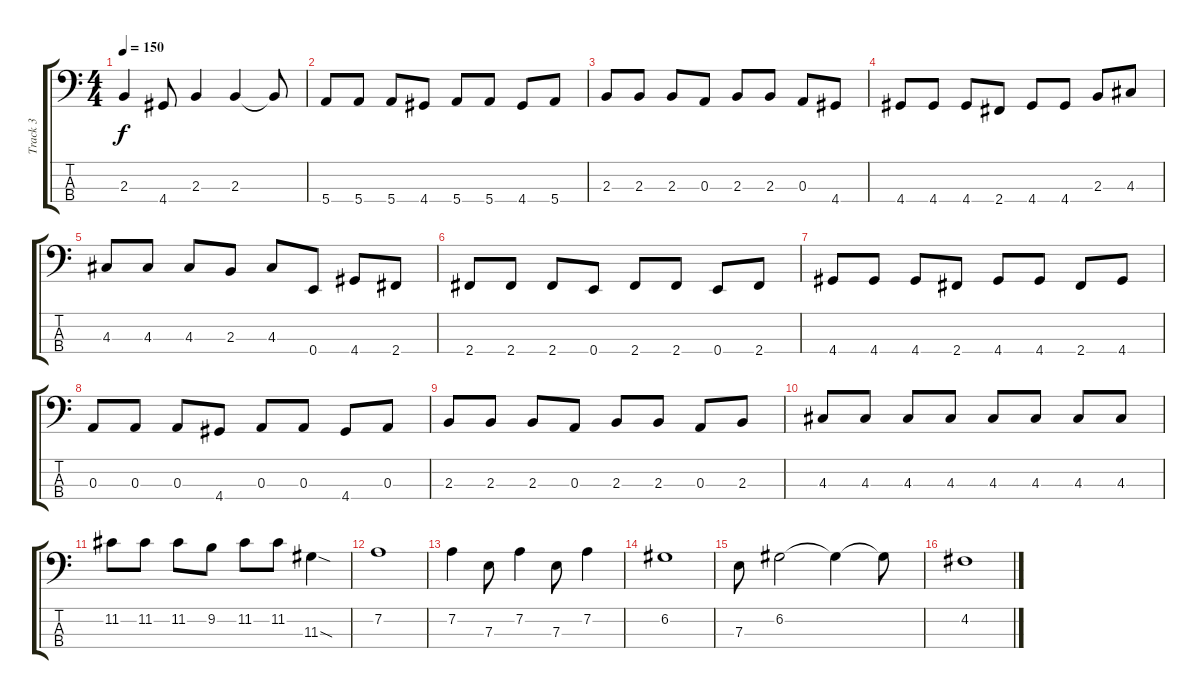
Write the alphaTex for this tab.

\track ("Track 3" "Track 3") {instrument electricbassfinger}
\staff {score tabs}
\tuning (G2 D2 A1 E1) {hide}
\ts (4 4)
\tempo 150
\clef f4
\ks c
2.3{t}.4{dy f} 4.4.8 2.3.4 2.3.4 2.3{t}.8 |
5.4.8 5.4.8 5.4.8 4.4.8 5.4.8 5.4.8 4.4.8 5.4.8 |
2.3.8 2.3.8 2.3.8 0.3.8 2.3.8 2.3.8 0.3.8 4.4.8 |
4.4.8 4.4.8 4.4.8 2.4.8 4.4.8 4.4.8 2.3.8 4.3.8 |
4.3.8 4.3.8 4.3.8 2.3.8 4.3.8 0.4.8 4.4.8 2.4.8 |
2.4.8 2.4.8 2.4.8 0.4.8 2.4.8 2.4.8 0.4.8 2.4.8 |
4.4.8 4.4.8 4.4.8 2.4.8 4.4.8 4.4.8 2.4.8 4.4.8 |
0.3.8 0.3.8 0.3.8 4.4.8 0.3.8 0.3.8 4.4.8 0.3.8 |
2.3.8 2.3.8 2.3.8 0.3.8 2.3.8 2.3.8 0.3.8 2.3.8 |
4.3.8 4.3.8 4.3.8 4.3.8 4.3.8 4.3.8 4.3.8 4.3.8 |
11.2.8 11.2.8 11.2.8 9.2.8 11.2.8 11.2.8 11.3{sod}.4 |
7.2.1 |
7.2.4 7.3.8 7.2.4 7.3.8 7.2.4 |
6.2.1 |
7.3.8 6.2.2 6.2{t}.4 6.2{t}.8 |
4.2.1
